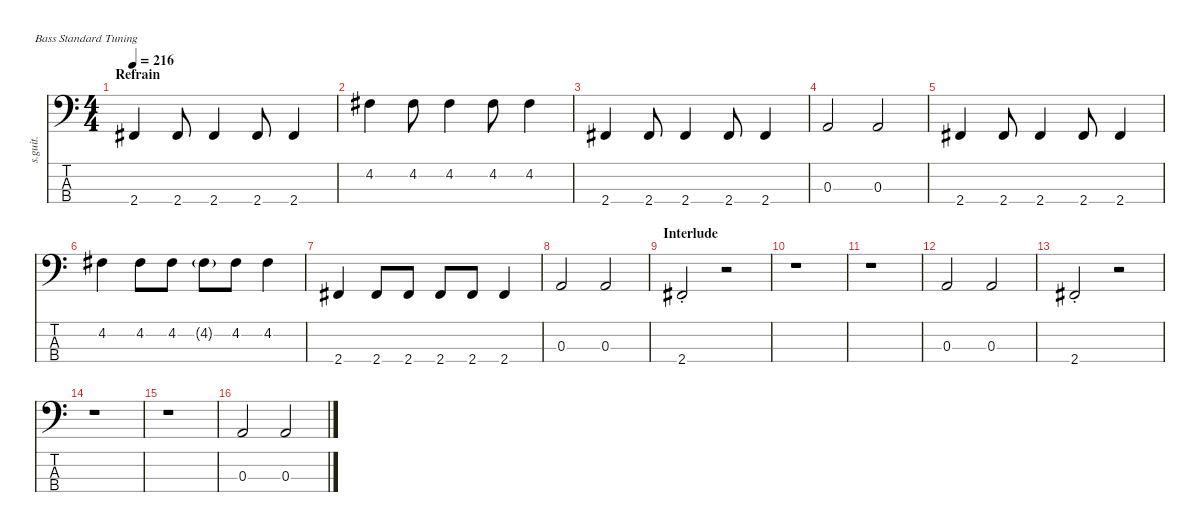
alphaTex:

\defaultSystemsLayout 4
\hideDynamics
\bracketExtendMode nobrackets
\track ("Couch Potato (Spud) | Bass" "s.guit.") {instrument electricbasspick}
\staff {score tabs}
\tuning (G2 D2 A1 E1)
\ts (4 4)
\section ("" "Refrain")
\tempo 216
\clef f4
\ks c
2.4{acc #}.4{dy f} 2.4{acc #}.8 2.4{acc #}.4 2.4{acc #}.8 2.4{acc #}.4 |
4.2{acc #}.4 4.2{acc #}.8 4.2{acc #}.4 4.2{acc #}.8 4.2{acc #}.4 |
2.4{acc #}.4 2.4{acc #}.8 2.4{acc #}.4 2.4{acc #}.8 2.4{acc #}.4 |
0.3.2 0.3.2 |
2.4{acc #}.4 2.4{acc #}.8 2.4{acc #}.4 2.4{acc #}.8 2.4{acc #}.4 |
4.2{acc #}.4 4.2{acc #}.8 4.2{acc #}.8 4.2{g acc #}.8 4.2{acc #}.8 4.2{acc #}.4 |
2.4{acc #}.4 2.4{acc #}.8 2.4{acc #}.8 2.4{acc #}.8 2.4{acc #}.8 2.4{acc #}.4 |
0.3.2 0.3.2 |
\section ("" "Interlude")
2.4{st acc #}.2 r.2 |
r.1 |
r.1 |
0.3.2 0.3.2 |
2.4{st acc #}.2 r.2 |
r.1 |
r.1 |
0.3.2 0.3.2
